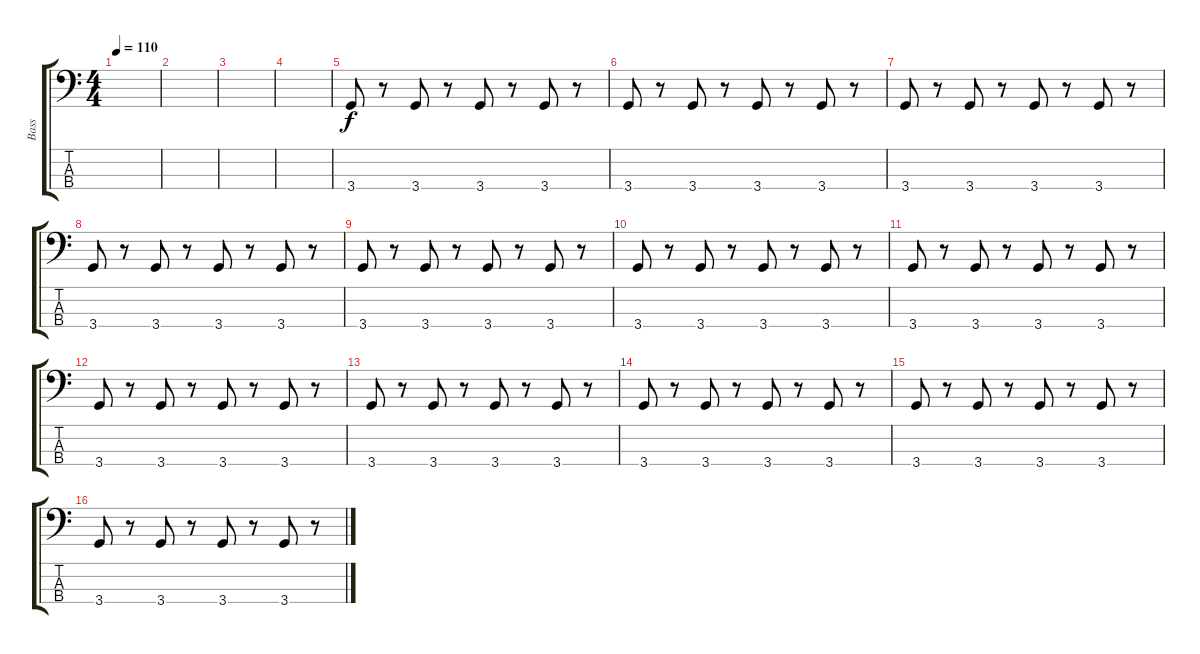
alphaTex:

\track ("Bass" "Bass") {instrument electricbassfinger}
\staff {score tabs}
\tuning (G2 D2 A1 E1) {hide}
\ts (4 4)
\tempo 110
\clef f4
\ks c
|
|
|
|
3.4.8 r.8 3.4.8 r.8 3.4.8 r.8 3.4.8 r.8 |
3.4.8 r.8 3.4.8 r.8 3.4.8 r.8 3.4.8 r.8 |
3.4.8 r.8 3.4.8 r.8 3.4.8 r.8 3.4.8 r.8 |
3.4.8 r.8 3.4.8 r.8 3.4.8 r.8 3.4.8 r.8 |
3.4.8 r.8 3.4.8 r.8 3.4.8 r.8 3.4.8 r.8 |
3.4.8 r.8 3.4.8 r.8 3.4.8 r.8 3.4.8 r.8 |
3.4.8 r.8 3.4.8 r.8 3.4.8 r.8 3.4.8 r.8 |
3.4.8 r.8 3.4.8 r.8 3.4.8 r.8 3.4.8 r.8 |
3.4.8 r.8 3.4.8 r.8 3.4.8 r.8 3.4.8 r.8 |
3.4.8 r.8 3.4.8 r.8 3.4.8 r.8 3.4.8 r.8 |
3.4.8 r.8 3.4.8 r.8 3.4.8 r.8 3.4.8 r.8 |
3.4.8 r.8 3.4.8 r.8 3.4.8 r.8 3.4.8 r.8
